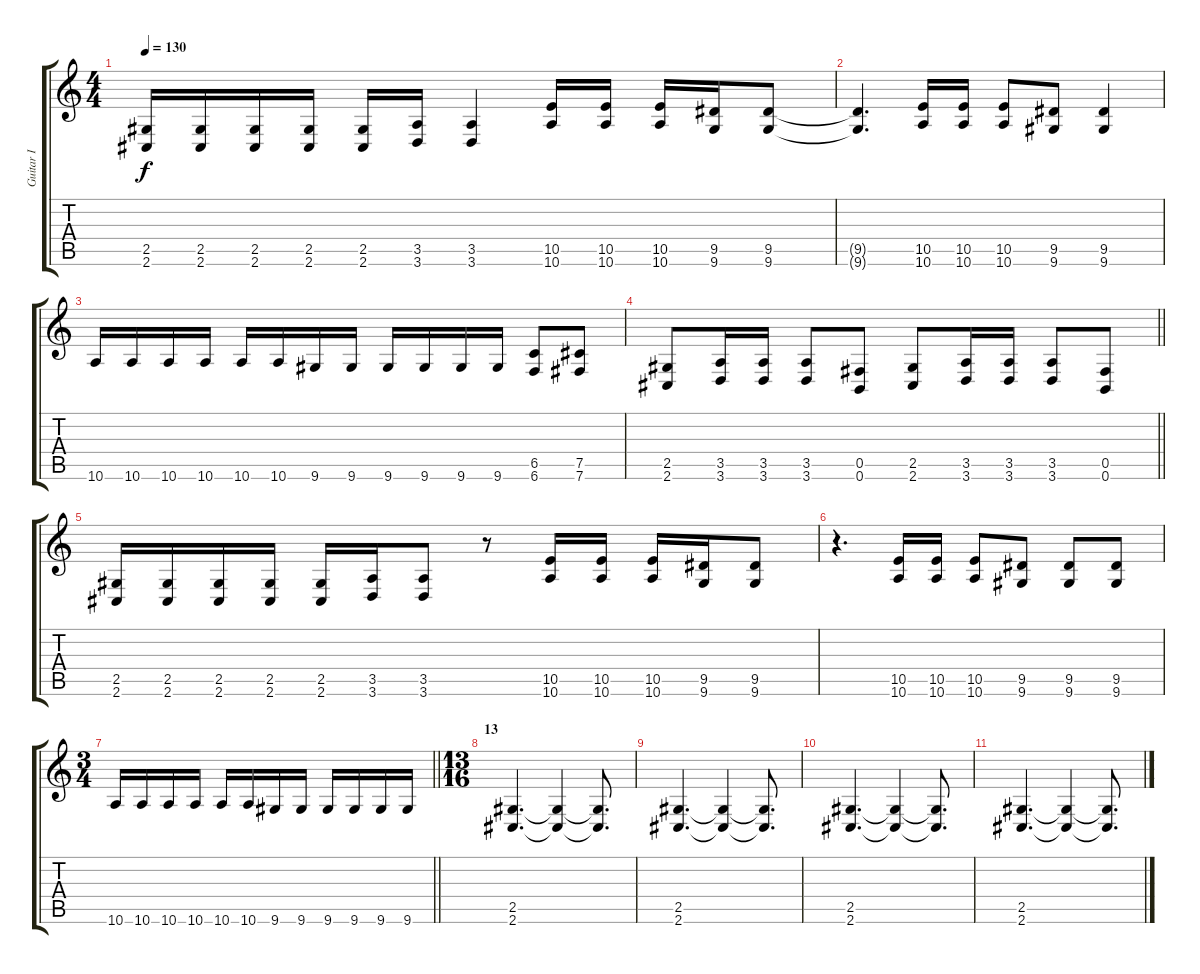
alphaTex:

\track ("Guitar I" "Guitar I") {instrument overdrivenguitar}
\staff {score tabs}
\tuning (D4 A3 F3 B2 Gb2 B1) {hide}
\ts (4 4)
\tempo 130
\clef g2
\ks c
(2.5 2.6).16{dy f} (2.5 2.6).16 (2.5 2.6).16 (2.5 2.6).16 (2.5 2.6).16 (3.5 3.6).16 (3.5 3.6).4 (10.5 10.6).16 (10.5 10.6).16 (10.5 10.6).16 (9.5 9.6).16 (9.5 9.6).8 |
(9.5{t} 9.6{t}).4{d} (10.5 10.6).16 (10.5 10.6).16 (10.5 10.6).8 (9.5 9.6).8 (9.5 9.6).4 |
10.6.16 10.6.16 10.6.16 10.6.16 10.6.16 10.6.16 9.6.16 9.6.16 9.6.16 9.6.16 9.6.16 9.6.16 (6.5 6.6).8 (7.5 7.6).8 |
\barLineRight lightlight
(2.5 2.6).8 (3.5 3.6).16 (3.5 3.6).16 (3.5 3.6).8 (0.5 0.6).8 (2.5 2.6).8 (3.5 3.6).16 (3.5 3.6).16 (3.5 3.6).8 (0.5 0.6).8 |
\section ("" "")
(2.5 2.6).16 (2.5 2.6).16 (2.5 2.6).16 (2.5 2.6).16 (2.5 2.6).16 (3.5 3.6).16 (3.5 3.6).8 r.8 (10.5 10.6).16 (10.5 10.6).16 (10.5 10.6).16 (9.5 9.6).16 (9.5 9.6).8 |
r.4{d} (10.5 10.6).16 (10.5 10.6).16 (10.5 10.6).8 (9.5 9.6).8 (9.5 9.6).8 (9.5 9.6).8 |
\ts (3 4)
\barLineRight lightlight
10.6.16 10.6.16 10.6.16 10.6.16 10.6.16 10.6.16 9.6.16 9.6.16 9.6.16 9.6.16 9.6.16 9.6.16 |
\ts (13 16)
\section ("" "13")
(2.5 2.6).4{d} (2.5{t} 2.6{t}).4 (2.5{t} 2.6{t}).8{d} |
(2.5 2.6).4{d} (2.5{t} 2.6{t}).4 (2.5{t} 2.6{t}).8{d} |
(2.5 2.6).4{d} (2.5{t} 2.6{t}).4 (2.5{t} 2.6{t}).8{d} |
(2.5 2.6).4{d} (2.5{t} 2.6{t}).4 (2.5{t} 2.6{t}).8{d}
